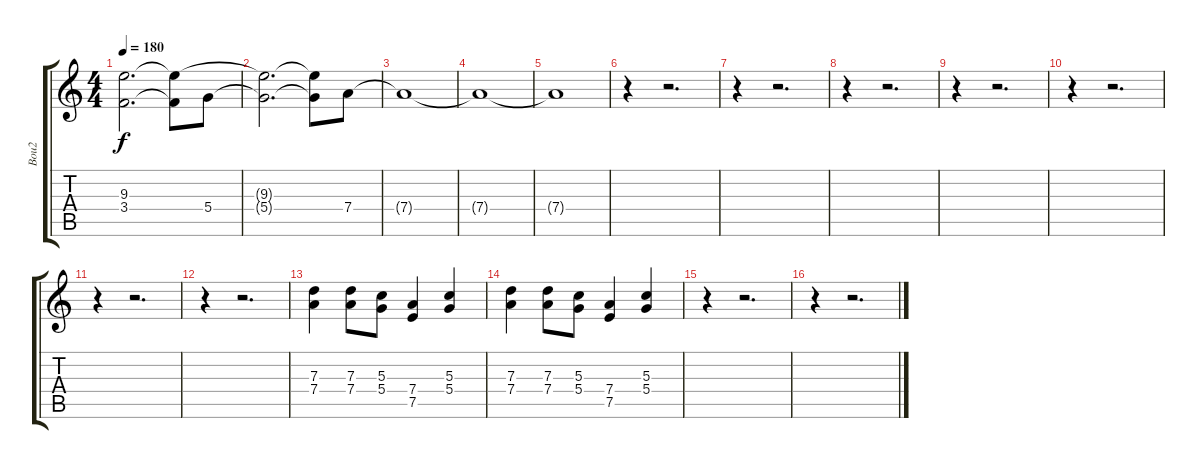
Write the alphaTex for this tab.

\track ("Bou2" "Bou2") {instrument distortionguitar}
\staff {score tabs}
\tuning (E4 B3 G3 D3 A2 E2) {hide}
\ts (4 4)
\tempo 180
\clef g2
\ks c
(9.3{t} 3.4{t}).2{d dy f} (9.3{t} 3.4{t}).8 5.4.8 |
(9.3{t} 5.4{t}).2{d} (9.3{t} 5.4{t}).8 7.4.8 |
7.4{t}.1 |
7.4{t}.1 |
7.4{t}.1 |
r.4 r.2{d} |
r.4 r.2{d} |
r.4 r.2{d} |
r.4 r.2{d} |
r.4 r.2{d} |
r.4 r.2{d} |
r.4 r.2{d} |
(7.3 7.4).4 (7.3 7.4).8 (5.3 5.4).8 (7.4 7.5).4 (5.3 5.4).4 |
(7.3 7.4).4 (7.3 7.4).8 (5.3 5.4).8 (7.4 7.5).4 (5.3 5.4).4 |
r.4 r.2{d} |
r.4 r.2{d}
